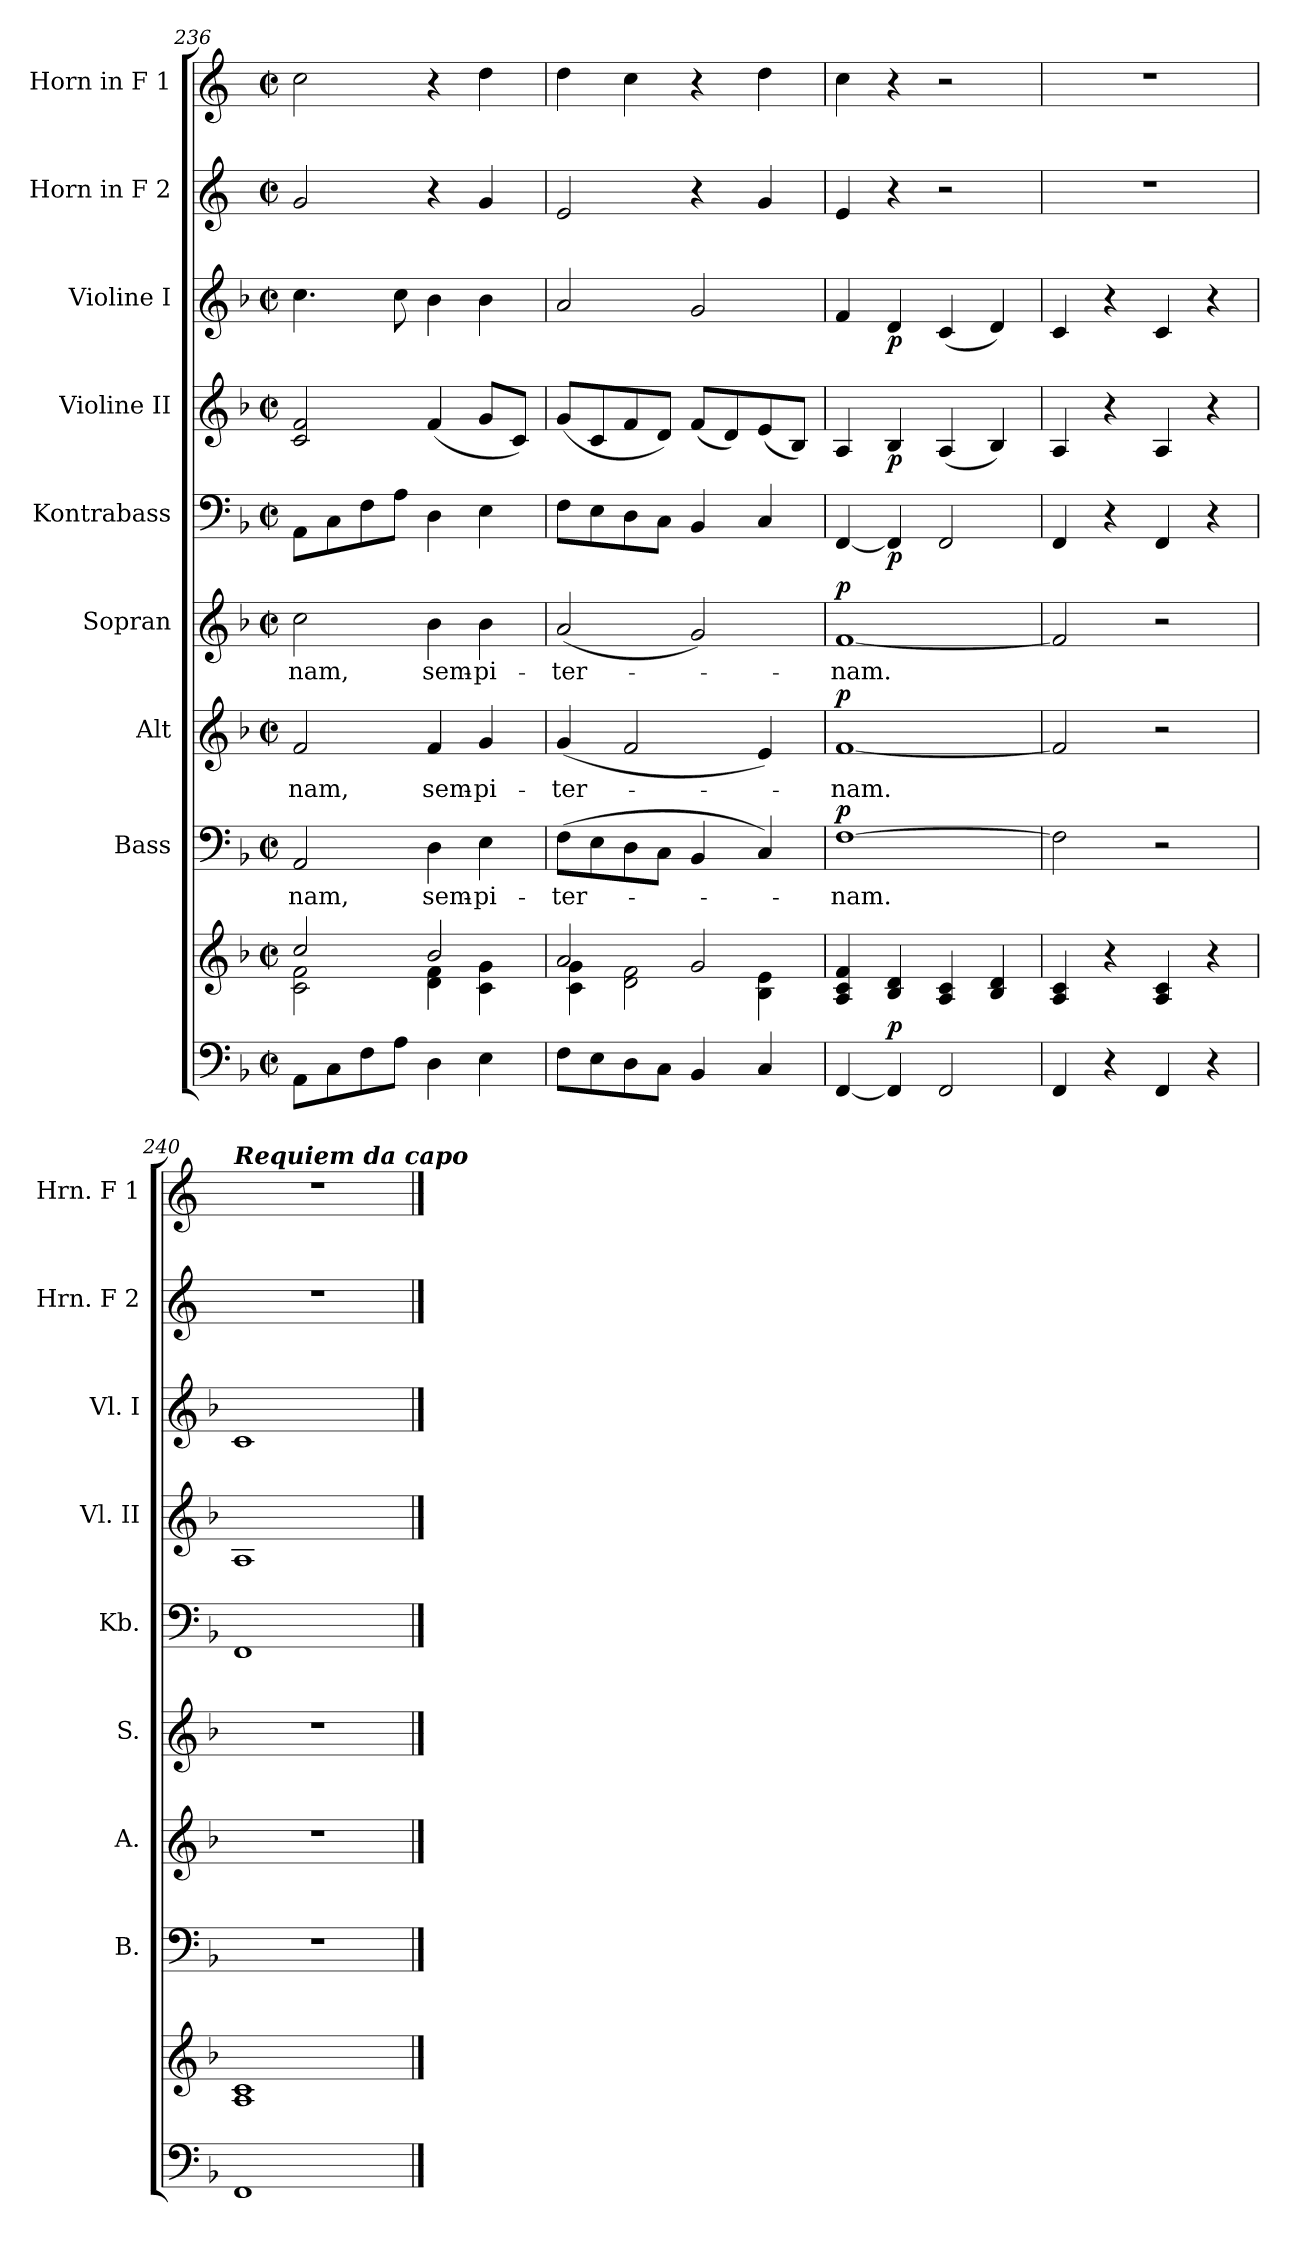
**kern	**kern	**dynam	**kern	**text	**dynam	**kern	**text	**dynam	**kern	**text	**dynam	**kern	**dynam	**kern	**dynam	**kern	**dynam	**kern	**kern
*part9	*part9	*part9	*part8	*part8	*part8	*part7	*part7	*part7	*part6	*part6	*part6	*part5	*part5	*part4	*part4	*part3	*part3	*part2	*part1
*staff10	*staff9	*staff9/10	*staff8	*staff8	*staff8	*staff7	*staff7	*staff7	*staff6	*staff6	*staff6	*staff5	*staff5	*staff4	*staff4	*staff3	*staff3	*staff2	*staff1
*	*	*	*I"Bass	*	*	*I"Alt	*	*	*I"Sopran	*	*	*I"Kontrabass	*	*I"Violine II	*	*I"Violine I	*	*I"Horn in F 2	*I"Horn in F 1
*	*	*	*I'B.	*	*	*I'A.	*	*	*I'S.	*	*	*I'Kb.	*	*I'Vl. II	*	*I'Vl. I	*	*I'Hrn. F 2	*I'Hrn. F 1
*clefF4	*clefG2	*	*clefF4	*	*	*clefG2	*	*	*clefG2	*	*	*clefF4	*	*clefG2	*	*clefG2	*	*clefG2	*clefG2
*	*	*	*	*	*	*	*	*	*	*	*	*ITrd7c12	*	*	*	*	*	*ITrd4c7	*ITrd4c7
*k[b-]	*k[b-]	*	*k[b-]	*	*	*k[b-]	*	*	*k[b-]	*	*	*k[b-]	*	*k[b-]	*	*k[b-]	*	*k[b-]	*k[b-]
*F:	*F:	*	*F:	*	*	*F:	*	*	*F:	*	*	*F:	*	*F:	*	*F:	*	*F:	*F:
*M2/2	*M2/2	*	*M2/2	*	*	*M2/2	*	*	*M2/2	*	*	*M2/2	*	*M2/2	*	*M2/2	*	*M2/2	*M2/2
*met(c|)	*met(c|)	*	*met(c|)	*	*	*met(c|)	*	*	*met(c|)	*	*	*met(c|)	*	*met(c|)	*	*met(c|)	*	*met(c|)	*met(c|)
=236	=236	=236	=236	=236	=236	=236	=236	=236	=236	=236	=236	=236	=236	=236	=236	=236	=236	=236	=236
*	*^	*	*	*	*	*	*	*	*	*	*	*	*	*	*	*	*	*	*
!	!	!	!	!	!LO:LY:b	!	!	!LO:LY:b	!	!	!LO:LY:b	!	!	!	!	!	!	!	!	!
8AA\L	2cc/	2c\ 2f\	.	2AA/	-nam,	.	2f/	-nam,	.	2cc\	-nam,	.	8AAA\L	.	2c/ 2f/	.	4.cc\	.	2c/	2f\
8C\	.	.	.	.	.	.	.	.	.	.	.	.	8CC\	.	.	.	.	.	.	.
8F\	.	.	.	.	.	.	.	.	.	.	.	.	8FF\	.	.	.	.	.	.	.
8A\J	.	.	.	.	.	.	.	.	.	.	.	.	8AA\J	.	.	.	8cc\	.	.	.
!	!	!	!	!	!LO:LY:b	!	!	!LO:LY:b	!	!	!LO:LY:b	!	!	!	!	!	!	!	!	!
4D\	2b-/	4d\ 4f\	.	4D\	sem-	.	4f/	sem-	.	4b-\	sem-	.	4DD\	.	(<4f/	.	4b-\	.	4r	4r
!	!	!	!	!	!LO:LY:b	!	!	!LO:LY:b	!	!	!LO:LY:b	!	!	!	!	!	!	!	!	!
4E\	.	4c\ 4g\	.	4E\	-pi-	.	4g/	-pi-	.	4b-\	-pi-	.	4EE\	.	8g/L	.	4b-\	.	4c/	4g\
.	.	.	.	.	.	.	.	.	.	.	.	.	.	.	8c/J)	.	.	.	.	.
!!LO:PB:g=z
=237	=237	=237	=237	=237	=237	=237	=237	=237	=237	=237	=237	=237	=237	=237	=237	=237	=237	=237	=237	=237
!	!	!	!	!	!LO:LY:b	!	!	!LO:LY:b	!	!	!LO:LY:b	!	!	!	!	!	!	!	!	!
8F\L	2a/	4c\ 4g\	.	(>8F\L	-ter-	.	(<4g/	-ter-	.	(<2a/	-ter-	.	8FF\L	.	(<8g/L	.	2a/	.	2A/	4g\
8E\	.	.	.	8E\	.	.	.	.	.	.	.	.	8EE\	.	8c/	.	.	.	.	.
8D\	.	2d\ 2f\	.	8D\	.	.	2f/	.	.	.	.	.	8DD\	.	8f/	.	.	.	.	4f\
8C\J	.	.	.	8C\J	.	.	.	.	.	.	.	.	8CC\J	.	8d/J)	.	.	.	.	.
4BB-/	2g/	.	.	4BB-/	.	.	.	.	.	2g/)	.	.	4BBB-/	.	(<8f/L	.	2g/	.	4r	4r
.	.	.	.	.	.	.	.	.	.	.	.	.	.	.	8d/)	.	.	.	.	.
4C/	.	4B-\ 4e\	.	4C/)	.	.	4e/)	.	.	.	.	.	4CC/	.	(<8e/	.	.	.	4c/	4g\
.	.	.	.	.	.	.	.	.	.	.	.	.	.	.	8B-/J)	.	.	.	.	.
*	*v	*v	*	*	*	*	*	*	*	*	*	*	*	*	*	*	*	*	*	*
=238	=238	=238	=238	=238	=238	=238	=238	=238	=238	=238	=238	=238	=238	=238	=238	=238	=238	=238	=238
!	!	!	!	!LO:LY:b	!LO:DY:a	!	!LO:LY:b	!LO:DY:a	!	!LO:LY:b	!LO:DY:a	!	!	!	!	!	!	!	!
[4FF/	4A/ 4c/ 4f/	.	[1F	-nam.	p	[1f	-nam.	p	[1f	-nam.	p	[4FFF/	.	4A/	.	4f/	.	4A/	4f\
!	!	!LO:DY:a=2	!	!	!	!	!	!	!	!	!	!	!LO:DY:b	!	!LO:DY:b	!	!LO:DY:b	!	!
4FF/]	4B-/ 4d/	p	.	.	.	.	.	.	.	.	.	4FFF/]	p	4B-/	p	4d/	p	4r	4r
2FF/	4A/ 4c/	.	.	.	.	.	.	.	.	.	.	2FFF/	.	(<4A/	.	(<4c/	.	2r	2r
.	4B-/ 4d/	.	.	.	.	.	.	.	.	.	.	.	.	4B-/)	.	4d/)	.	.	.
=239	=239	=239	=239	=239	=239	=239	=239	=239	=239	=239	=239	=239	=239	=239	=239	=239	=239	=239	=239
4FF/	4A/ 4c/	.	2F\]	.	.	2f/]	.	.	2f/]	.	.	4FFF/	.	4A/	.	4c/	.	1r	1r
4r	4r	.	.	.	.	.	.	.	.	.	.	4r	.	4r	.	4r	.	.	.
4FF/	4A/ 4c/	.	2r	.	.	2r	.	.	2r	.	.	4FFF/	.	4A/	.	4c/	.	.	.
4r	4r	.	.	.	.	.	.	.	.	.	.	4r	.	4r	.	4r	.	.	.
=240	=240	=240	=240	=240	=240	=240	=240	=240	=240	=240	=240	=240	=240	=240	=240	=240	=240	=240	=240
!	!	!	!	!	!	!	!	!	!	!	!	!	!	!	!	!	!	!	!LO:TX:a:Bi:t=Requiem da capo
1FF	1A 1c	.	1r	.	.	1r	.	.	1r	.	.	1FFF	.	1A	.	1c	.	1r	1r
==	==	==	==	==	==	==	==	==	==	==	==	==	==	==	==	==	==	==	==
*-	*-	*-	*-	*-	*-	*-	*-	*-	*-	*-	*-	*-	*-	*-	*-	*-	*-	*-	*-
